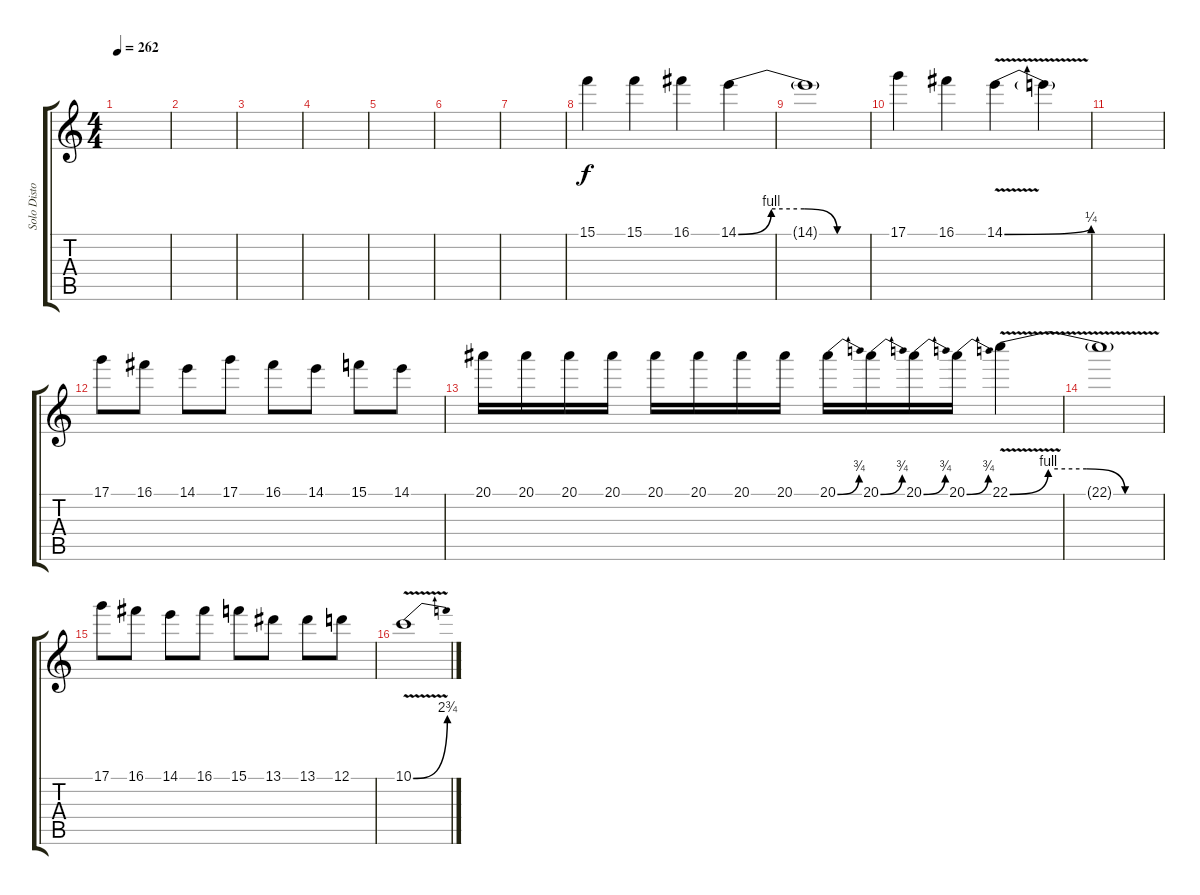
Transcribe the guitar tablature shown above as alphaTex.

\track ("Solo Distortion Guitar" "Solo Disto") {instrument distortionguitar}
\staff {score tabs}
\tuning (D4 A3 Gb3 D3 A2 D2) {hide}
\ts (4 4)
\tempo 262
\clef g2
\ks c
|
|
|
|
|
|
|
15.1.4 15.1.4 16.1.4 14.1{be (custom 0 0 15 4 30 4 45 0 60 0)}.4 |
14.1{t}.1 |
17.1.4 16.1.4 14.1{be (bend 0 0 60 1) v}.4 14.1{t}.4 |
|
17.1.8 16.1.8 14.1.8 17.1.8 16.1.8 14.1.8 15.1.8 14.1.8 |
20.1.16 20.1.16 20.1.16 20.1.16 20.1.16 20.1.16 20.1.16 20.1.16 20.1{be (bend 0 0 60 3)}.16 20.1{be (bend 0 0 60 3)}.16 20.1{be (bend 0 0 60 3)}.16 20.1{be (bend 0 0 60 3)}.16 22.1{be (custom 0 0 15 4 30 4 45 0 60 0) v}.4 |
22.1{t}.1 |
17.1.8 16.1.8 14.1.8 16.1.8 15.1.8 13.1.8 13.1.8 12.1.8 |
10.1{be (bend 0 0 60 11) v}.1
